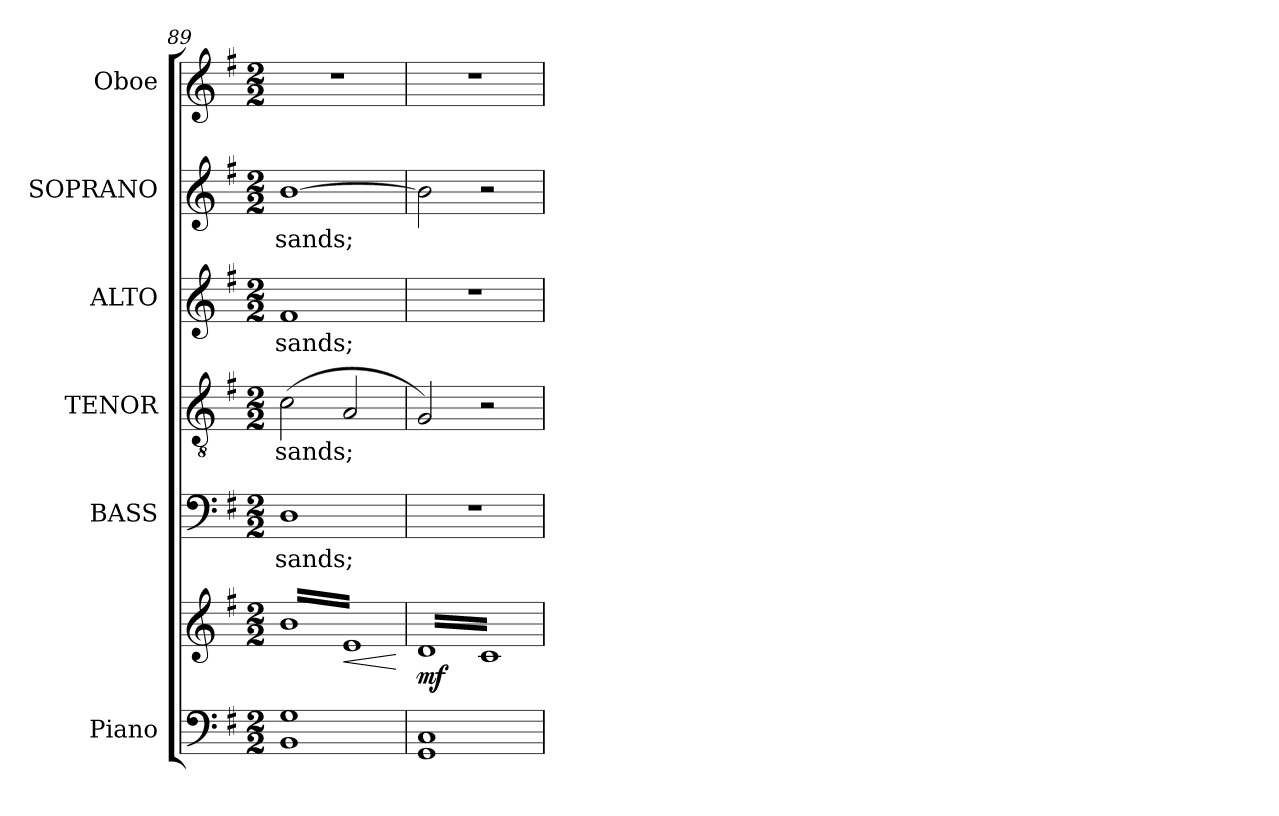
**kern	**kern	**dynam	**kern	**text	**kern	**text	**kern	**text	**kern	**text	**kern
*part6	*part6	*part6	*part5	*part5	*part4	*part4	*part3	*part3	*part2	*part2	*part1
*staff7	*staff6	*staff6/7	*staff5	*staff5	*staff4	*staff4	*staff3	*staff3	*staff2	*staff2	*staff1
*I"Piano	*	*	*I"BASS	*	*I"TENOR	*	*I"ALTO	*	*I"SOPRANO	*	*I"Oboe
*I'Pno.	*	*	*I'B.	*	*I'T.	*	*I'A.	*	*I'S.	*	*I'Ob.
*clefF4	*clefG2	*	*clefF4	*	*clefGv2	*	*clefG2	*	*clefG2	*	*clefG2
*	*	*	*	*	*ITrd7c12	*	*	*	*	*	*
*k[f#]	*k[f#]	*	*k[f#]	*	*k[f#]	*	*k[f#]	*	*k[f#]	*	*k[f#]
*G:	*G:	*	*G:	*	*G:	*	*G:	*	*G:	*	*G:
*M2/2	*M2/2	*	*M2/2	*	*M2/2	*	*M2/2	*	*M2/2	*	*M2/2
=89	=89	=89	=89	=89	=89	=89	=89	=89	=89	=89	=89
!	!	!	!	!LO:LY:b:color=#000000	!	!	!	!	!	!	!
!	!	!	!	!	!	!LO:LY:b:color=#000000	!	!	!	!	!
!	!	!	!	!	!	!	!	!LO:LY:b:color=#000000	!	!	!
!	!	!	!	!	!	!	!	!	!	!LO:LY:b:color=#000000	!
*	*tremolo	*	*	*	*	*	*	*	*	*	*
1BBi 1Gi	16biLL	.	1Di	sands;	(2Ci\	sands;	1f#i	sands;	[1bi	sands;	1r
.	16ei	.	.	.	.	.	.	.	.	.	.
.	16bi	.	.	.	.	.	.	.	.	.	.
.	16ei	.	.	.	.	.	.	.	.	.	.
.	16bi	.	.	.	.	.	.	.	.	.	.
.	16ei	.	.	.	.	.	.	.	.	.	.
.	16bi	.	.	.	.	.	.	.	.	.	.
.	16ei	.	.	.	.	.	.	.	.	.	.
!	!	!LO:HP:b	!	!	!	!	!	!	!	!	!
.	16bi	<	.	.	2AAi/	.	.	.	.	.	.
.	16ei	.	.	.	.	.	.	.	.	.	.
.	16bi	.	.	.	.	.	.	.	.	.	.
.	16ei	.	.	.	.	.	.	.	.	.	.
.	16bi	.	.	.	.	.	.	.	.	.	.
.	16ei	.	.	.	.	.	.	.	.	.	.
.	16bi	.	.	.	.	.	.	.	.	.	.
.	16eiJJ	.	.	.	.	.	.	.	.	.	.
.	.	[	.	.	.	.	.	.	.	.	.
=90	=90	=90	=90	=90	=90	=90	=90	=90	=90	=90	=90
1GGi 1Ci	16diLL	mf	1r	.	2GGi/)	.	1r	.	2bi\]	.	1r
.	16ci	.	.	.	.	.	.	.	.	.	.
.	16di	.	.	.	.	.	.	.	.	.	.
.	16ci	.	.	.	.	.	.	.	.	.	.
.	16di	.	.	.	.	.	.	.	.	.	.
.	16ci	.	.	.	.	.	.	.	.	.	.
.	16di	.	.	.	.	.	.	.	.	.	.
.	16ci	.	.	.	.	.	.	.	.	.	.
.	16di	.	.	.	2r	.	.	.	2r	.	.
.	16ci	.	.	.	.	.	.	.	.	.	.
.	16di	.	.	.	.	.	.	.	.	.	.
.	16ci	.	.	.	.	.	.	.	.	.	.
.	16di	.	.	.	.	.	.	.	.	.	.
.	16ci	.	.	.	.	.	.	.	.	.	.
.	16di	.	.	.	.	.	.	.	.	.	.
.	16ciJJ	.	.	.	.	.	.	.	.	.	.
*	*Xtremolo	*	*	*	*	*	*	*	*	*	*
.	.	.	.	.	.	.	.	.	.	.	.
.	.	.	.	.	.	.	.	.	.	.	.
.	.	.	.	.	.	.	.	.	.	.	.
.	.	.	.	.	.	.	.	.	.	.	.
.	.	.	.	.	.	.	.	.	.	.	.
.	.	.	.	.	.	.	.	.	.	.	.
.	.	.	.	.	.	.	.	.	.	.	.
.	.	.	.	.	.	.	.	.	.	.	.
=	=	=	=	=	=	=	=	=	=	=	=
*-	*-	*-	*-	*-	*-	*-	*-	*-	*-	*-	*-
